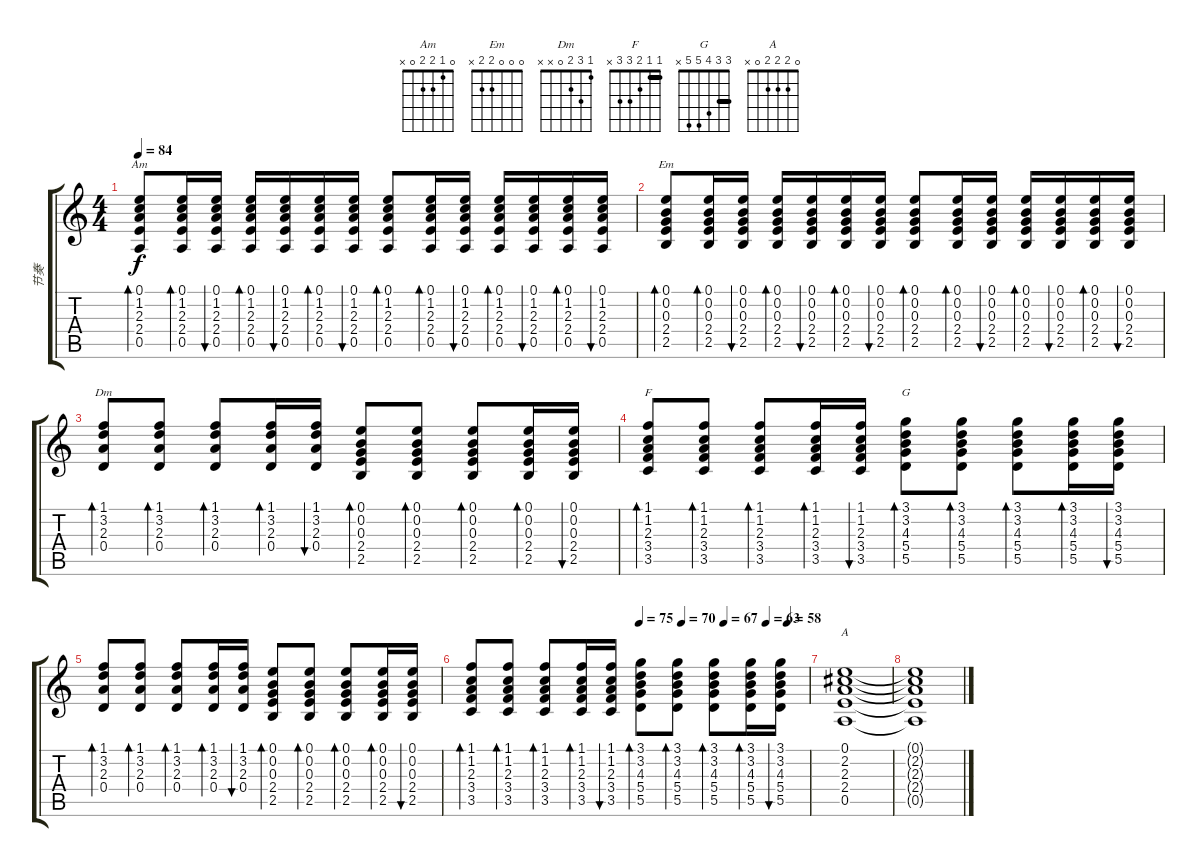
\track ("节奏" "节奏") {instrument acousticguitarsteel}
\staff {score tabs}
\tuning (E4 B3 G3 D3 A2 E2) {hide}
\chord ("Am" 0 1 2 2 0 x)
\chord ("Em" 0 0 0 2 2 x)
\chord ("Dm" 1 3 2 0 x x)
\chord ("F" 1 1 2 3 3 x) {barre 1}
\chord ("G" 3 3 4 5 5 x) {barre 3}
\chord ("A" 0 2 2 2 0 x)
\ts (4 4)
\tempo 84
\clef g2
\ks c
(0.1 1.2 2.3 2.4 0.5).8{bd 60 ch "Am" dy f} (0.1 1.2 2.3 2.4 0.5).16{bd 60} (0.1 1.2 2.3 2.4 0.5).16{bu 60} (0.1 1.2 2.3 2.4 0.5).16{bd 60} (0.1 1.2 2.3 2.4 0.5).16{bu 60} (0.1 1.2 2.3 2.4 0.5).16{bd 60} (0.1 1.2 2.3 2.4 0.5).16{bu 60} (0.1 1.2 2.3 2.4 0.5).8{bd 60} (0.1 1.2 2.3 2.4 0.5).16{bd 60} (0.1 1.2 2.3 2.4 0.5).16{bu 60} (0.1 1.2 2.3 2.4 0.5).16{bd 60} (0.1 1.2 2.3 2.4 0.5).16{bu 60} (0.1 1.2 2.3 2.4 0.5).16{bd 60} (0.1 1.2 2.3 2.4 0.5).16{bu 60} |
(0.1 0.2 0.3 2.4 2.5).8{bd 60 ch "Em"} (0.1 0.2 0.3 2.4 2.5).16{bd 60} (0.1 0.2 0.3 2.4 2.5).16{bu 60} (0.1 0.2 0.3 2.4 2.5).16{bd 60} (0.1 0.2 0.3 2.4 2.5).16{bu 60} (0.1 0.2 0.3 2.4 2.5).16{bd 60} (0.1 0.2 0.3 2.4 2.5).16{bu 60} (0.1 0.2 0.3 2.4 2.5).8{bd 60} (0.1 0.2 0.3 2.4 2.5).16{bd 60} (0.1 0.2 0.3 2.4 2.5).16{bu 60} (0.1 0.2 0.3 2.4 2.5).16{bd 60} (0.1 0.2 0.3 2.4 2.5).16{bu 60} (0.1 0.2 0.3 2.4 2.5).16{bd 60} (0.1 0.2 0.3 2.4 2.5).16{bu 60} |
(1.1 3.2 2.3 0.4).8{bd 60 ch "Dm"} (1.1 3.2 2.3 0.4).8{bd 60} (1.1 3.2 2.3 0.4).8{bd 60} (1.1 3.2 2.3 0.4).16{bd 60} (1.1 3.2 2.3 0.4).16{bu 60} (0.1 0.2 0.3 2.4 2.5).8{bd 60} (0.1 0.2 0.3 2.4 2.5).8{bd 60} (0.1 0.2 0.3 2.4 2.5).8{bd 60} (0.1 0.2 0.3 2.4 2.5).16{bd 60} (0.1 0.2 0.3 2.4 2.5).16{bu 60} |
(1.1 1.2 2.3 3.4 3.5).8{bd 60 ch "F"} (1.1 1.2 2.3 3.4 3.5).8{bd 60} (1.1 1.2 2.3 3.4 3.5).8{bd 60} (1.1 1.2 2.3 3.4 3.5).16{bd 60} (1.1 1.2 2.3 3.4 3.5).16{bu 60} (3.1 3.2 4.3 5.4 5.5).8{bd 60 ch "G"} (3.1 3.2 4.3 5.4 5.5).8{bd 60} (3.1 3.2 4.3 5.4 5.5).8{bd 60} (3.1 3.2 4.3 5.4 5.5).16{bd 60} (3.1 3.2 4.3 5.4 5.5).16{bu 60} |
(1.1 3.2 2.3 0.4).8{bd 60} (1.1 3.2 2.3 0.4).8{bd 60} (1.1 3.2 2.3 0.4).8{bd 60} (1.1 3.2 2.3 0.4).16{bd 60} (1.1 3.2 2.3 0.4).16{bu 60} (0.1 0.2 0.3 2.4 2.5).8{bd 60} (0.1 0.2 0.3 2.4 2.5).8{bd 60} (0.1 0.2 0.3 2.4 2.5).8{bd 60} (0.1 0.2 0.3 2.4 2.5).16{bd 60} (0.1 0.2 0.3 2.4 2.5).16{bu 60} |
\tempo (75 0.5)
\tempo (70 0.625)
\tempo (67 0.75)
\tempo (63 0.875)
\tempo (58 0.9375)
(1.1 1.2 2.3 3.4 3.5).8{bd 60} (1.1 1.2 2.3 3.4 3.5).8{bd 60} (1.1 1.2 2.3 3.4 3.5).8{bd 60} (1.1 1.2 2.3 3.4 3.5).16{bd 60} (1.1 1.2 2.3 3.4 3.5).16{bu 60} (3.1 3.2 4.3 5.4 5.5).8{bd 60} (3.1 3.2 4.3 5.4 5.5).8{bd 60} (3.1 3.2 4.3 5.4 5.5).8{bd 60} (3.1 3.2 4.3 5.4 5.5).16{bd 60} (3.1 3.2 4.3 5.4 5.5).16{bu 60} |
(0.1 2.2 2.3 2.4 0.5).1{ch "A"} |
(0.1{t} 2.2{t} 2.3{t} 2.4{t} 0.5{t}).1
